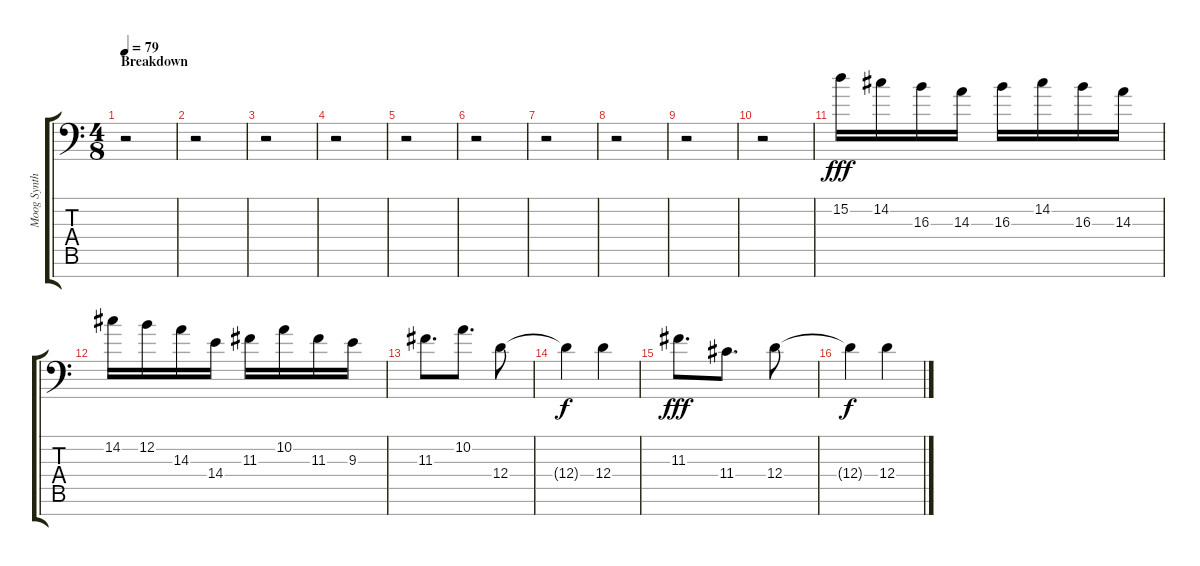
\track ("Moog Synth" "Moog Synth") {instrument lead8bassandlead}
\staff {score tabs}
\tuning (B7 B3 G3 D3 A2 E2 C-1) {hide}
\ts (4 8)
\section ("" "Breakdown")
\tempo 79
\clef f4
\ks c
r.2{dy fff} |
r.2 |
r.2 |
r.2 |
r.2 |
r.2 |
r.2 |
r.2 |
r.2 |
r.2 |
15.2.16 14.2.16 16.3.16 14.3.16 16.3.16 14.2.16 16.3.16 14.3.16 |
14.2.16 12.2.16 14.3.16 14.4.16 11.3.16 10.2.16 11.3.16 9.3.16 |
11.3.8{d} 10.2.8{d} 12.4.8 |
12.4{t}.4{dy f} 12.4.4 |
11.3.8{d dy fff} 11.4.8{d} 12.4.8 |
12.4{t}.4{dy f} 12.4.4
